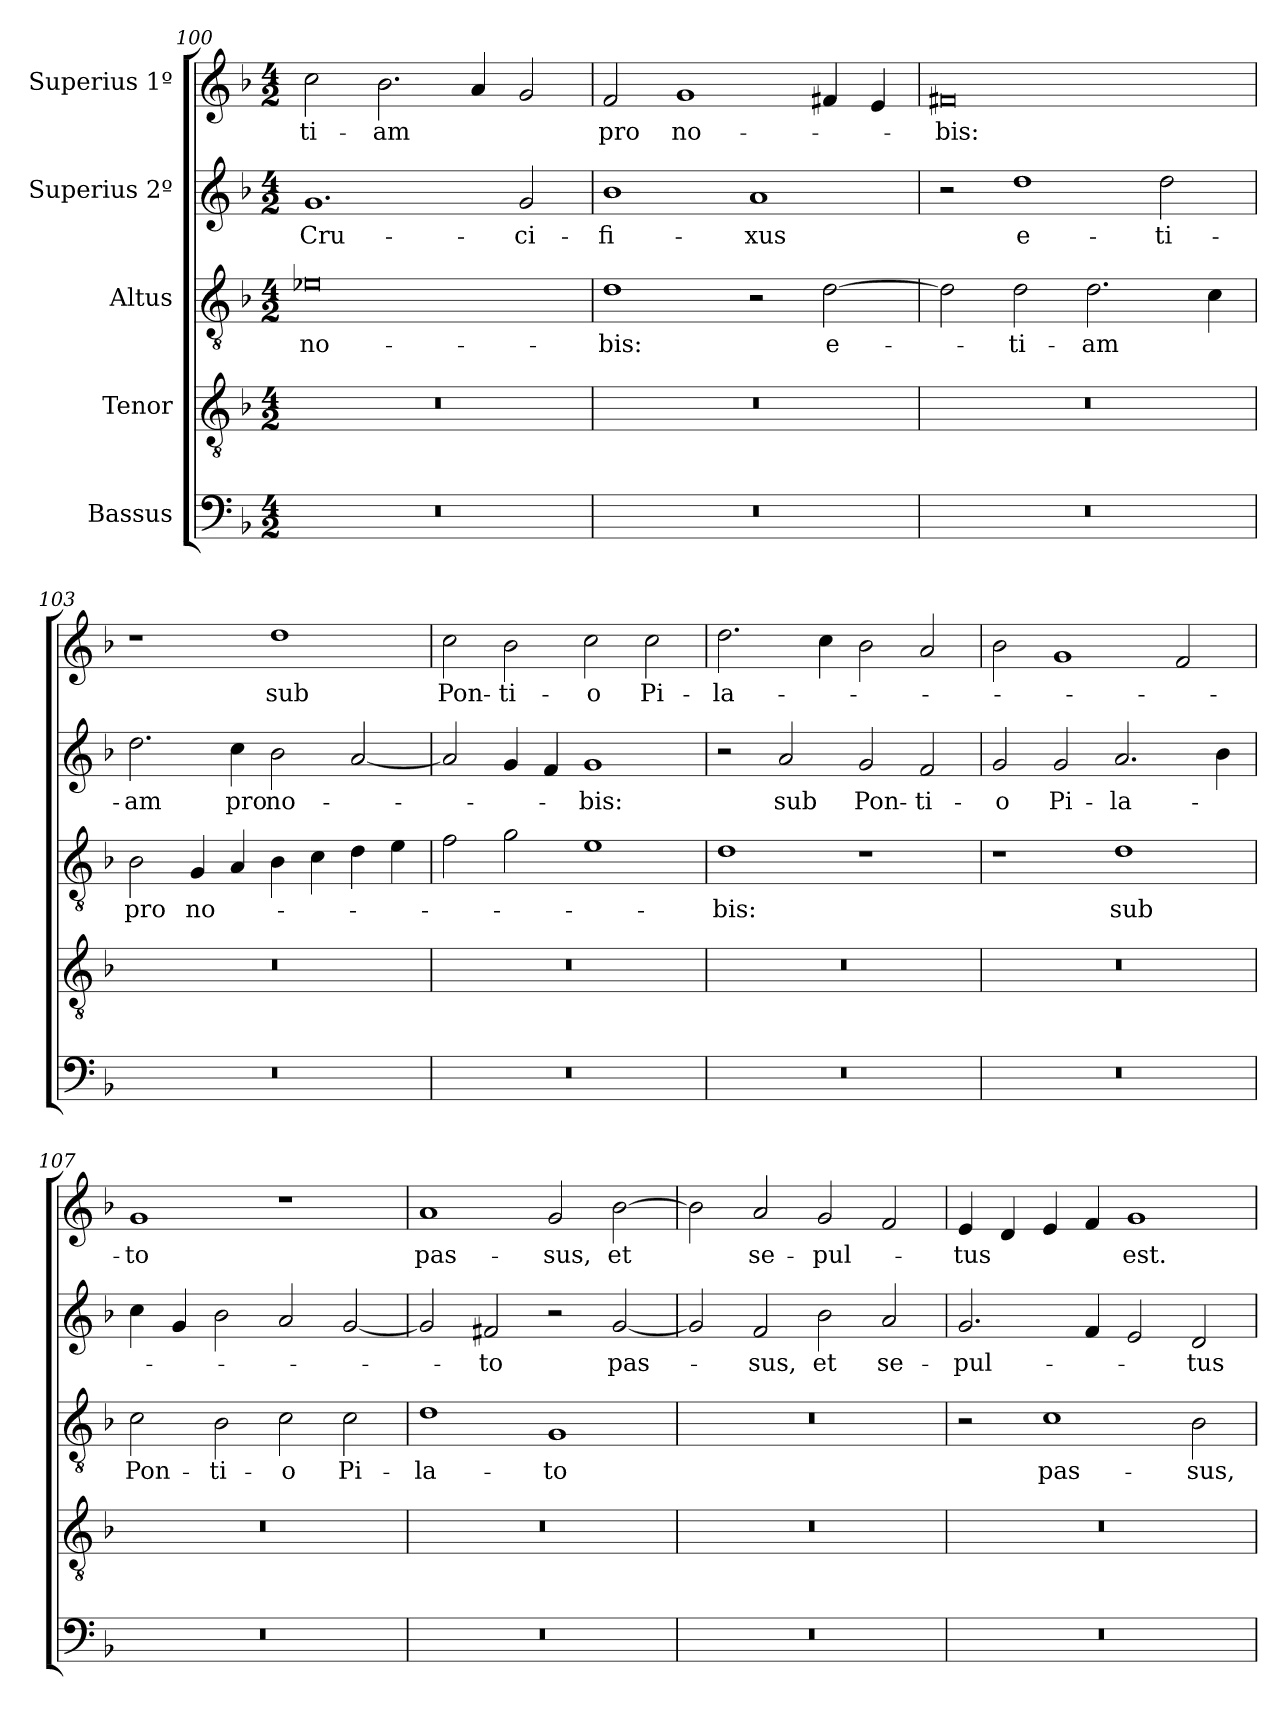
**kern	**kern	**kern	**text	**kern	**text	**kern	**text
*part5	*part4	*part3	*part3	*part2	*part2	*part1	*part1
*staff5	*staff4	*staff3	*staff3	*staff2	*staff2	*staff1	*staff1
*I"Bassus	*I"Tenor	*I"Altus	*	*I"Superius 2º	*	*I"Superius 1º	*
*clefF4	*clefGv2	*clefGv2	*	*clefG2	*	*clefG2	*
*k[b-]	*k[b-]	*k[b-]	*	*k[b-]	*	*k[b-]	*
*M4/2	*M4/2	*M4/2	*	*M4/2	*	*M4/2	*
=100	=100	=100	=100	=100	=100	=100	=100
0r	0r	0e-X\	no-	1.g/	Cru-	2cc\	-ti-
.	.	.	.	.	.	2.b-\	-am
.	.	.	.	.	.	4a/	.
.	.	.	.	2g/	-ci-	2g/	.
=101	=101	=101	=101	=101	=101	=101	=101
0r	0r	1d\	-bis:	1b-\	-fi-	2f/	pro
.	.	.	.	.	.	1g/	no-
.	.	2r	.	1a/	-xus	.	.
.	.	[2d\	e-	.	.	4f#X/	.
.	.	.	.	.	.	4e/	.
=102	=102	=102	=102	=102	=102	=102	=102
0r	0r	2d\]	.	2r	.	0f#X/	-bis:
.	.	2d\	-ti-	1dd\	e-	.	.
.	.	2.d\	-am	.	.	.	.
.	.	.	.	2dd\	-ti-	.	.
.	.	4c\	.	.	.	.	.
=103	=103	=103	=103	=103	=103	=103	=103
0r	0r	2B-\	pro	2.dd\	-am	1r	.
.	.	4G/	no-	.	.	.	.
.	.	4A/	.	4cc\	pro	.	.
.	.	4B-\	.	2b-\	no-	1dd\	sub
.	.	4c\	.	.	.	.	.
.	.	4d\	.	[2a/	.	.	.
.	.	4e\	.	.	.	.	.
=104	=104	=104	=104	=104	=104	=104	=104
0r	0r	2f\	.	2a/]	.	2cc\	Pon-
.	.	2g\	.	4g/	.	2b-\	-ti-
.	.	.	.	4f/	.	.	.
.	.	1e\	.	1g/	-bis:	2cc\	-o
.	.	.	.	.	.	2cc\	Pi-
=105	=105	=105	=105	=105	=105	=105	=105
0r	0r	1d\	-bis:	2r	.	2.dd\	-la-
.	.	.	.	2a/	sub	.	.
.	.	.	.	.	.	4cc\	.
.	.	1r	.	2g/	Pon-	2b-\	.
.	.	.	.	2f/	-ti-	2a/	.
=106	=106	=106	=106	=106	=106	=106	=106
0r	0r	1r	.	2g/	-o	2b-\	.
.	.	.	.	2g/	Pi-	1g/	.
.	.	1d\	sub	2.a/	-la-	.	.
.	.	.	.	.	.	2f/	.
.	.	.	.	4b-\	.	.	.
=107	=107	=107	=107	=107	=107	=107	=107
0r	0r	2c\	Pon-	4cc\	.	1g/	-to
.	.	.	.	4g/	.	.	.
.	.	2B-\	-ti-	2b-\	.	.	.
.	.	2c\	-o	2a/	.	1r	.
.	.	2c\	Pi-	[2g/	.	.	.
=108	=108	=108	=108	=108	=108	=108	=108
0r	0r	1d\	-la-	2g/]	.	1a/	pas-
.	.	.	.	2f#X/	-to	.	.
.	.	1G/	-to	2r	.	2g/	-sus,
.	.	.	.	[2g/	pas-	[2b-\	et
=109	=109	=109	=109	=109	=109	=109	=109
0r	0r	0r	.	2g/]	.	2b-\]	.
.	.	.	.	2f/	-sus,	2a/	se-
.	.	.	.	2b-\	et	2g/	-pul-
.	.	.	.	2a/	se-	2f/	.
=110	=110	=110	=110	=110	=110	=110	=110
0r	0r	2r	.	2.g/	-pul-	4e/	-tus
.	.	.	.	.	.	4d/	.
.	.	1c\	pas-	.	.	4e/	.
.	.	.	.	4f/	.	4f/	.
.	.	.	.	2e/	.	1g/	est.
.	.	2B-\	-sus,	2d/	-tus	.	.
=	=	=	=	=	=	=	=
*-	*-	*-	*-	*-	*-	*-	*-
